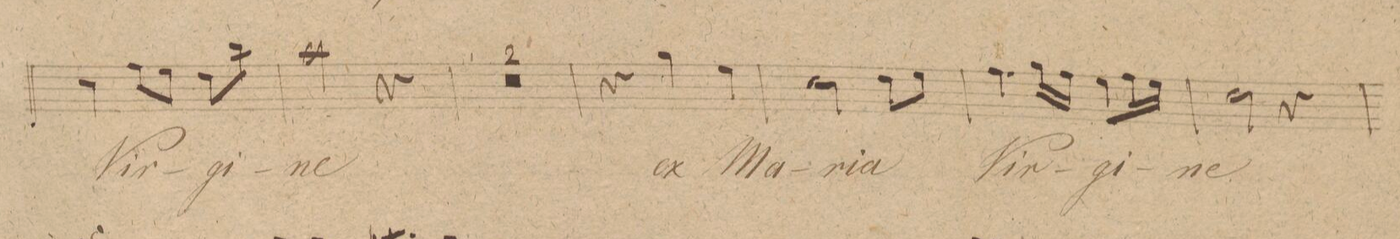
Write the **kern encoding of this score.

**kern	**text	**dynam
*I"Alto.	*	*
*clefC3	*	*
*k[]	*	*
*met(c)	*	*
*M3/4	*	*
4d\	Vir-	.
8g\L	.	.
8f\J	.	.
8e\L	-gi-	.
8cc\J	.	.
=78	=78	=78
2b\	-ne	.
4r	.	.
=79	=79	=79
1.r	.	.
=80	=80	=80
=81	=81	=81
4r	.	.
4a\	ex	.
4f\	Ma-	.
=82	=82	=82
2d\	-ri-	.
8e\L	-a	.
8f\J	.	.
=83	=83	=83
4.g\	-Vir-	.
16a\LL	.	.
16g\JJ	.	.
8f\L	-gi-	.
16g\L	.	.
16f\JJ	.	.
=84	=84	=84
2e\	-ne	.
4r	.	.
=85	=85	=85
*-	*-	*-
